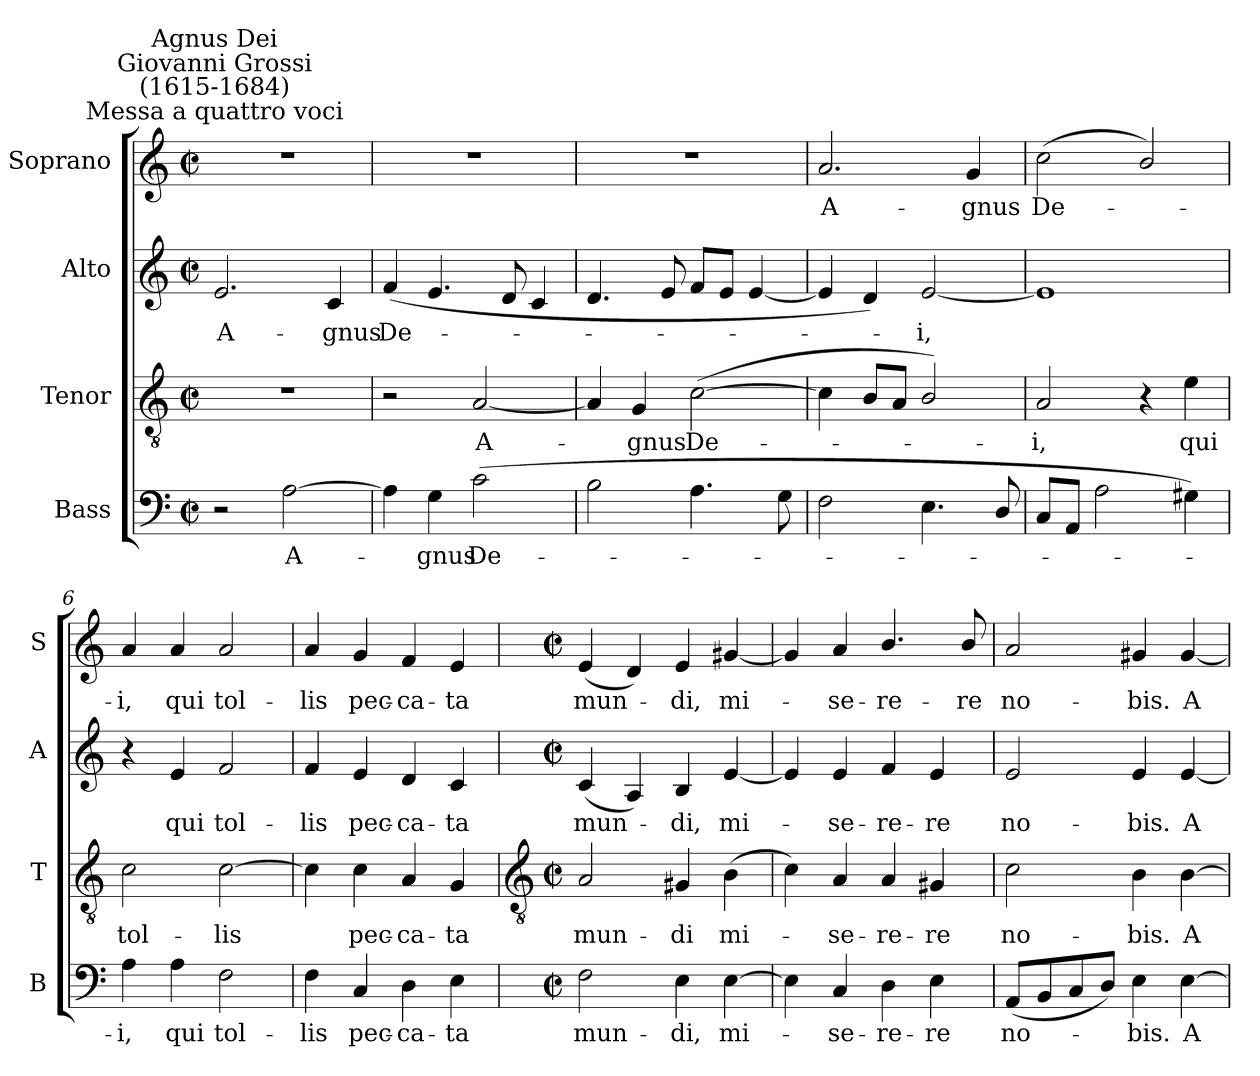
**kern	**text	**kern	**text	**kern	**text	**kern	**text
*part4	*part4	*part3	*part3	*part2	*part2	*part1	*part1
*staff4	*staff4	*staff3	*staff3	*staff2	*staff2	*staff1	*staff1
*I"Bass	*	*I"Tenor	*	*I"Alto	*	*I"Soprano	*
*I'B	*	*I'T	*	*I'A	*	*I'S	*
*clefF4	*	*clefGv2	*	*clefG2	*	*clefG2	*
*k[]	*	*k[]	*	*k[]	*	*k[]	*
*C:	*	*C:	*	*C:	*	*C:	*
*M2/2	*	*M2/2	*	*M2/2	*	*M2/2	*
*met(c|)	*	*met(c|)	*	*met(c|)	*	*met(c|)	*
=1	=1	=1	=1	=1	=1	=1	=1
!	!	!	!	!	!	!LO:TX:a:cj:t=Messa a quattro voci	!
!	!	!	!	!	!	!LO:TX:a:cj:t=Giovanni Grossi\n(1615-1684)	!
!	!	!	!	!	!	!LO:TX:a:cj:t=Agnus Dei	!
!	!	!	!	!	!LO:LY:b	!	!
2r	.	1r	.	2.e	A-	1r	.
!	!LO:LY:b	!	!	!	!	!	!
[2A	A-	.	.	.	.	.	.
!	!	!	!	!	!LO:LY:b	!	!
.	.	.	.	4c	-gnus	.	.
=2	=2	=2	=2	=2	=2	=2	=2
!	!	!	!	!	!LO:LY:b	!	!
4A]	.	2r	.	(<4f	De-	1r	.
!	!LO:LY:b	!	!	!	!	!	!
4G	gnus	.	.	4.e	.	.	.
!	!LO:LY:b	!	!LO:LY:b	!	!	!	!
(>2c	De-	[2A	A-	.	.	.	.
.	.	.	.	8d	.	.	.
.	.	.	.	4c	.	.	.
=3	=3	=3	=3	=3	=3	=3	=3
2B	.	4A]	.	4.d	.	1r	.
!	!	!	!LO:LY:b	!	!	!	!
.	.	4G	gnus	.	.	.	.
.	.	.	.	8e	.	.	.
!	!	!	!LO:LY:b	!	!	!	!
4.A	.	(<[2c	De-	8fL	.	.	.
.	.	.	.	8eJ	.	.	.
.	.	.	.	[4e	.	.	.
8G	.	.	.	.	.	.	.
=4	=4	=4	=4	=4	=4	=4	=4
!	!	!	!	!	!	!	!LO:LY:b
2F	.	4c]	.	4e]	.	2.a	A-
.	.	8BL	.	4d)	.	.	.
.	.	8AJ	.	.	.	.	.
!	!	!	!	!	!LO:LY:b	!	!
4.E	.	2B/)	.	[2e	i,	.	.
!	!	!	!	!	!	!	!LO:LY:b
.	.	.	.	.	.	4g	-gnus
8D/	.	.	.	.	.	.	.
=5	=5	=5	=5	=5	=5	=5	=5
!	!	!	!LO:LY:b	!	!	!	!LO:LY:b
8CL	.	2A	i,	1e]	.	(<2cc	De-
8AAJ	.	.	.	.	.	.	.
2A	.	.	.	.	.	.	.
.	.	4r	.	.	.	2b/)	.
!	!	!	!LO:LY:b	!	!	!	!
4G#X)	.	4e	qui	.	.	.	.
=6	=6	=6	=6	=6	=6	=6	=6
!	!LO:LY:b	!	!LO:LY:b	!	!	!	!LO:LY:b
4A	i,	2c	tol-	4r	.	4a	i,
!	!LO:LY:b	!	!	!	!LO:LY:b	!	!LO:LY:b
4A	qui	.	.	4e	qui	4a	qui
!	!LO:LY:b	!	!LO:LY:b	!	!LO:LY:b	!	!LO:LY:b
2F	tol-	[2c	-lis	2f	tol-	2a	tol-
=7	=7	=7	=7	=7	=7	=7	=7
!	!LO:LY:b	!	!	!	!LO:LY:b	!	!LO:LY:b
4F	-lis	4c]	.	4f	-lis	4a	-lis
!	!LO:LY:b	!	!LO:LY:b	!	!LO:LY:b	!	!LO:LY:b
4C	pec-	4c	pec-	4e	pec-	4g	pec-
!	!LO:LY:b	!	!LO:LY:b	!	!LO:LY:b	!	!LO:LY:b
4D	-ca-	4A	-ca-	4d	-ca-	4f	-ca-
!	!LO:LY:b	!	!LO:LY:b	!	!LO:LY:b	!	!LO:LY:b
4E	-ta	4G	-ta	4c	-ta	4e	-ta
!!LO:LB:g=z
=8	=8	=8	=8	=8	=8	=8	=8
*	*	*clefGv2	*	*	*	*	*
*M2/2	*	*M2/2	*	*M2/2	*	*M2/2	*
*met(c|)	*	*met(c|)	*	*met(c|)	*	*met(c|)	*
!	!LO:LY:b	!	!LO:LY:b	!	!LO:LY:b	!	!LO:LY:b
2F	mun-	2A	mun-	(<4c	mun-	(<4e	mun-
.	.	.	.	4A)	.	4d)	.
!	!LO:LY:b	!	!LO:LY:b	!	!LO:LY:b	!	!LO:LY:b
4E	-di,	4G#X	-di	4B	di,	4e	di,
!	!LO:LY:b	!	!LO:LY:b	!	!LO:LY:b	!	!LO:LY:b
[4E	mi-	(>4B	mi-	[4e	mi-	[4g#X	mi-
=9	=9	=9	=9	=9	=9	=9	=9
4E]	.	4c)	.	4e]	.	4g#]	.
!	!LO:LY:b	!	!LO:LY:b	!	!LO:LY:b	!	!LO:LY:b
4C	se-	4A	se-	4e	se-	4a	se-
!	!LO:LY:b	!	!LO:LY:b	!	!LO:LY:b	!	!LO:LY:b
4D	-re-	4A	-re-	4f	-re-	4.b/	-re-
!	!LO:LY:b	!	!LO:LY:b	!	!LO:LY:b	!	!
4E	-re	4G#X	-re	4e	-re	.	.
!	!	!	!	!	!	!	!LO:LY:b
.	.	.	.	.	.	8b/	-re
=10	=10	=10	=10	=10	=10	=10	=10
!	!LO:LY:b	!	!LO:LY:b	!	!LO:LY:b	!	!LO:LY:b
(<8AAL	no-	2c	no-	2e	no-	2a	no-
8BB	.	.	.	.	.	.	.
8C	.	.	.	.	.	.	.
8DJ)	.	.	.	.	.	.	.
!	!LO:LY:b	!	!LO:LY:b	!	!LO:LY:b	!	!LO:LY:b
4E	bis.	4B	-bis.	4e	-bis.	4g#X	-bis.
!	!LO:LY:b	!	!LO:LY:b	!	!LO:LY:b	!	!LO:LY:b
[4E	A-	[4B	A-	[4e	A-	[4g#	A-
=	=	=	=	=	=	=	=
*-	*-	*-	*-	*-	*-	*-	*-
